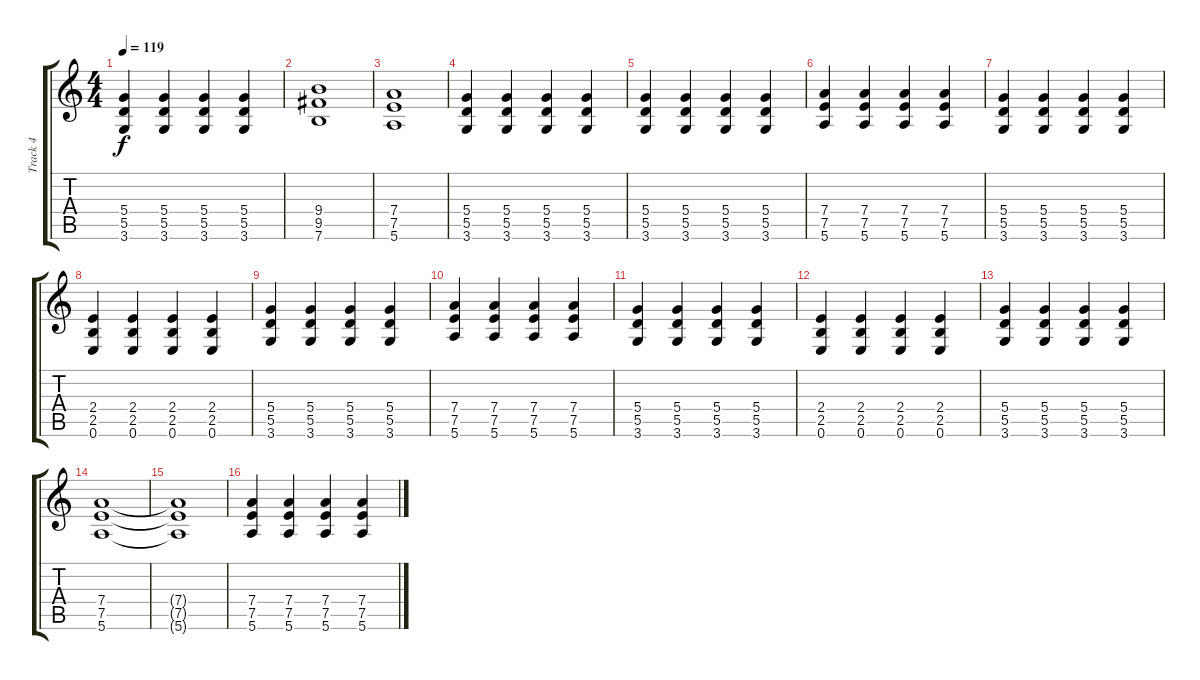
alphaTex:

\track ("Track 4" "Track 4") {instrument overdrivenguitar}
\staff {score tabs}
\tuning (E4 B3 G3 D3 A2 E2) {hide}
\ts (4 4)
\tempo 119
\clef g2
\ks c
(5.4 5.5 3.6).4{dy f} (5.4 5.5 3.6).4 (5.4 5.5 3.6).4 (5.4 5.5 3.6).4 |
(9.4 9.5 7.6).1 |
(7.4 7.5 5.6).1 |
(5.4 5.5 3.6).4 (5.4 5.5 3.6).4 (5.4 5.5 3.6).4 (5.4 5.5 3.6).4 |
(5.4 5.5 3.6).4 (5.4 5.5 3.6).4 (5.4 5.5 3.6).4 (5.4 5.5 3.6).4 |
(7.4 7.5 5.6).4 (7.4 7.5 5.6).4 (7.4 7.5 5.6).4 (7.4 7.5 5.6).4 |
(5.4 5.5 3.6).4 (5.4 5.5 3.6).4 (5.4 5.5 3.6).4 (5.4 5.5 3.6).4 |
(2.4 2.5 0.6).4 (2.4 2.5 0.6).4 (2.4 2.5 0.6).4 (2.4 2.5 0.6).4 |
(5.4 5.5 3.6).4 (5.4 5.5 3.6).4 (5.4 5.5 3.6).4 (5.4 5.5 3.6).4 |
(7.4 7.5 5.6).4 (7.4 7.5 5.6).4 (7.4 7.5 5.6).4 (7.4 7.5 5.6).4 |
(5.4 5.5 3.6).4 (5.4 5.5 3.6).4 (5.4 5.5 3.6).4 (5.4 5.5 3.6).4 |
(2.4 2.5 0.6).4 (2.4 2.5 0.6).4 (2.4 2.5 0.6).4 (2.4 2.5 0.6).4 |
(5.4 5.5 3.6).4 (5.4 5.5 3.6).4 (5.4 5.5 3.6).4 (5.4 5.5 3.6).4 |
(7.4 7.5 5.6).1 |
(7.4{t} 7.5{t} 5.6{t}).1 |
(7.4 7.5 5.6).4 (7.4 7.5 5.6).4 (7.4 7.5 5.6).4 (7.4 7.5 5.6).4
